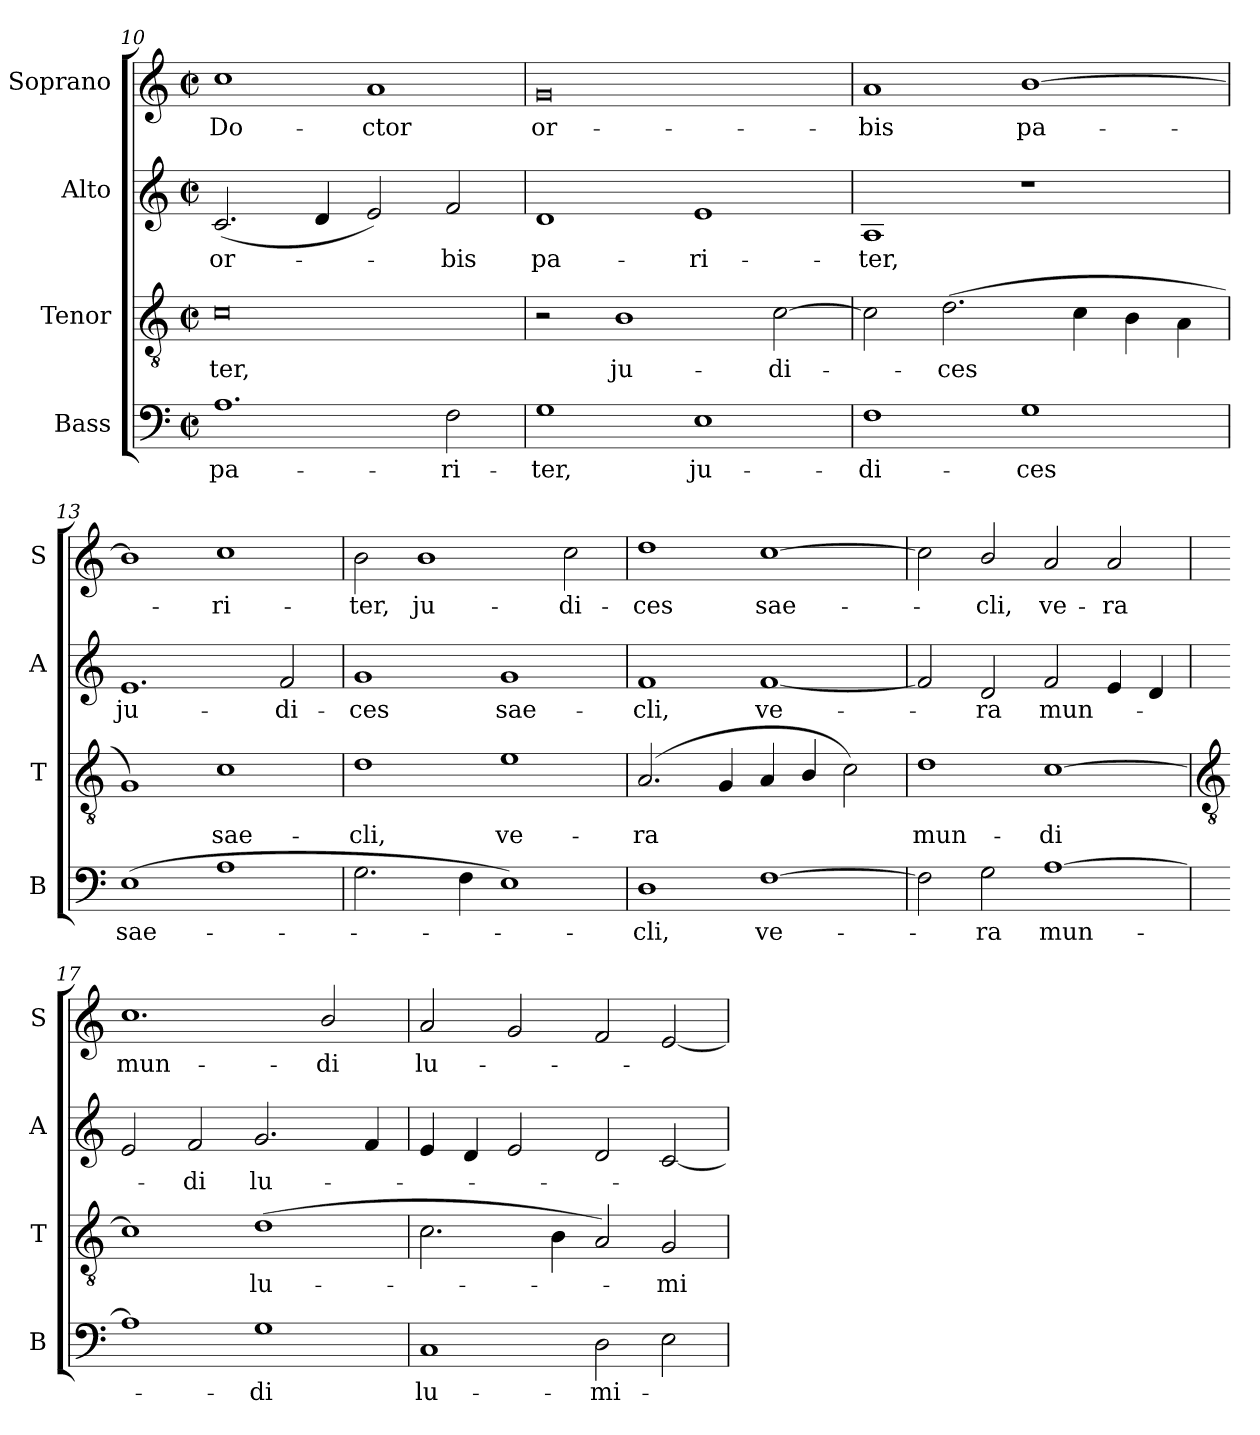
**kern	**text	**kern	**text	**kern	**text	**kern	**text
*part4	*part4	*part3	*part3	*part2	*part2	*part1	*part1
*staff4	*staff4	*staff3	*staff3	*staff2	*staff2	*staff1	*staff1
*I"Bass	*	*I"Tenor	*	*I"Alto	*	*I"Soprano	*
*I'B	*	*I'T	*	*I'A	*	*I'S	*
*clefF4	*	*clefGv2	*	*clefG2	*	*clefG2	*
*k[]	*	*k[]	*	*k[]	*	*k[]	*
*C:	*	*C:	*	*C:	*	*C:	*
*M4/2	*	*M4/2	*	*M4/2	*	*M4/2	*
*met(c|)	*	*met(c|)	*	*met(c|)	*	*met(c|)	*
=10	=10	=10	=10	=10	=10	=10	=10
!	!LO:LY:b	!	!LO:LY:b	!	!LO:LY:b	!	!LO:LY:b
1.A	pa-	0c	-ter,	(<2.c	or-	1cc	Do-
.	.	.	.	4d	.	.	.
!	!	!	!	!	!	!	!LO:LY:b
.	.	.	.	2e)	.	1a	-ctor
!	!LO:LY:b	!	!	!	!LO:LY:b	!	!
2F	-ri-	.	.	2f	bis	.	.
=11	=11	=11	=11	=11	=11	=11	=11
!	!LO:LY:b	!	!	!	!LO:LY:b	!	!LO:LY:b
1G	-ter,	2r	.	1d	pa-	0g	or-
!	!	!	!LO:LY:b	!	!	!	!
.	.	1B	ju-	.	.	.	.
!	!LO:LY:b	!	!	!	!LO:LY:b	!	!
1E	ju-	.	.	1e	-ri-	.	.
!	!	!	!LO:LY:b	!	!	!	!
.	.	[2c	-di-	.	.	.	.
=12	=12	=12	=12	=12	=12	=12	=12
!	!LO:LY:b	!	!	!	!LO:LY:b	!	!LO:LY:b
1F	-di-	2c]	.	1A	-ter,	1a	-bis
!	!	!	!LO:LY:b	!	!	!	!
.	.	(>2.d	ces	.	.	.	.
!	!LO:LY:b	!	!	!	!	!	!LO:LY:b
1G	-ces	.	.	1r	.	[1b	pa-
.	.	4c	.	.	.	.	.
.	.	4B	.	.	.	.	.
.	.	4A\	.	.	.	.	.
=13	=13	=13	=13	=13	=13	=13	=13
!	!LO:LY:b	!	!	!	!LO:LY:b	!	!
(>1E	sae-	1G)	.	1.e	ju-	1b]	.
!	!	!	!LO:LY:b	!	!	!	!LO:LY:b
1A	.	1c	sae-	.	.	1cc	ri-
!	!	!	!	!	!LO:LY:b	!	!
.	.	.	.	2f	-di-	.	.
=14	=14	=14	=14	=14	=14	=14	=14
!	!	!	!LO:LY:b	!	!LO:LY:b	!	!LO:LY:b
2.G	.	1d	-cli,	1g	-ces	2b	-ter,
!	!	!	!	!	!	!	!LO:LY:b
.	.	.	.	.	.	1b	ju-
4F	.	.	.	.	.	.	.
!	!	!	!LO:LY:b	!	!LO:LY:b	!	!
1E)	.	1e	ve-	1g	sae-	.	.
!	!	!	!	!	!	!	!LO:LY:b
.	.	.	.	.	.	2cc	-di-
=15	=15	=15	=15	=15	=15	=15	=15
!	!LO:LY:b	!	!LO:LY:b	!	!LO:LY:b	!	!LO:LY:b
1D	cli,	(<2.A	-ra	1f	-cli,	1dd	-ces
.	.	4G	.	.	.	.	.
!	!LO:LY:b	!	!	!	!LO:LY:b	!	!LO:LY:b
[1F	ve-	4A	.	[1f	ve-	[1cc	sae-
.	.	4B/	.	.	.	.	.
.	.	2c)	.	.	.	.	.
=16	=16	=16	=16	=16	=16	=16	=16
!	!	!	!LO:LY:b	!	!	!	!
2F]	.	1d	mun-	2f]	.	2cc]	.
!	!LO:LY:b	!	!	!	!LO:LY:b	!	!LO:LY:b
2G	ra	.	.	2d	ra	2b/	cli,
!	!LO:LY:b	!	!LO:LY:b	!	!LO:LY:b	!	!LO:LY:b
[1A	mun-	[1c	-di	2f	mun-	2a	ve-
!	!	!	!	!	!	!	!LO:LY:b
.	.	.	.	4e	.	2a	-ra
.	.	.	.	4d	.	.	.
!!LO:LB:g=z
=17	=17	=17	=17	=17	=17	=17	=17
*	*	*clefGv2	*	*	*	*	*
!	!	!	!	!	!	!	!LO:LY:b
1A]	.	1c]	.	2e	.	1.cc	mun-
!	!	!	!	!	!LO:LY:b	!	!
.	.	.	.	2f	di	.	.
!	!LO:LY:b	!	!LO:LY:b	!	!LO:LY:b	!	!
1G	di	(>1d	lu-	2.g	lu-	.	.
!	!	!	!	!	!	!	!LO:LY:b
.	.	.	.	.	.	2b/	-di
.	.	.	.	4f	.	.	.
=18	=18	=18	=18	=18	=18	=18	=18
!	!LO:LY:b	!	!	!	!	!	!LO:LY:b
1C	lu-	2.c	.	4e	.	2a	lu-
.	.	.	.	4d	.	.	.
.	.	.	.	2e	.	2g	.
.	.	4B	.	.	.	.	.
!	!LO:LY:b	!	!	!	!	!	!
2D	-mi-	2A)	.	2d	.	2f	.
!	!	!	!LO:LY:b	!	!	!	!
2E	.	2G	mi-	[2c	.	[2e	.
=	=	=	=	=	=	=	=
*-	*-	*-	*-	*-	*-	*-	*-
